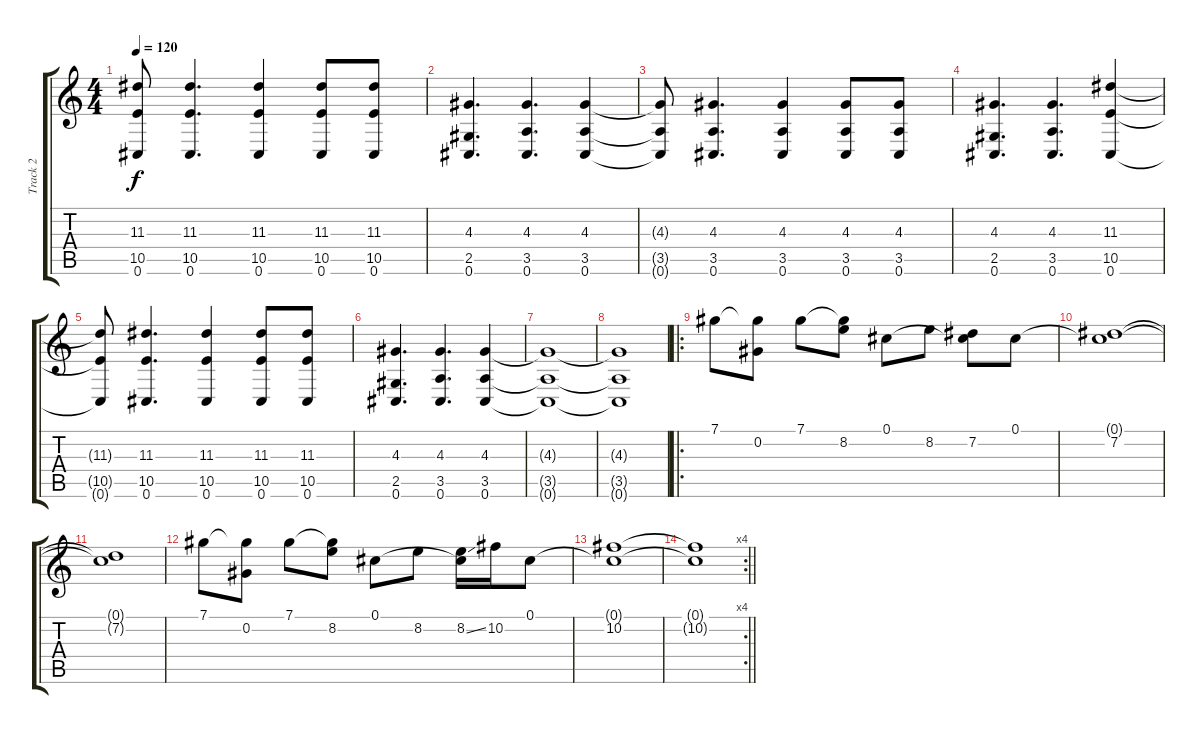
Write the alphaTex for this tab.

\track ("Track 2" "Track 2") {instrument overdrivenguitar}
\staff {score tabs}
\tuning (Db4 Ab3 E3 B2 Gb2 Db2) {hide}
\ts (4 4)
\tempo 120
\clef g2
\ks c
(11.3{t} 10.5{t} 0.6{t}).8{dy f} (11.3 10.5 0.6).4{d} (11.3 10.5 0.6).4 (11.3 10.5 0.6).8 (11.3 10.5 0.6).8 |
(4.3 2.5 0.6).4{d} (4.3 3.5 0.6).4{d} (4.3 3.5 0.6).4 |
(4.3{t} 3.5{t} 0.6{t}).8 (4.3 3.5 0.6).4{d} (4.3 3.5 0.6).4 (4.3 3.5 0.6).8 (4.3 3.5 0.6).8 |
(4.3 2.5 0.6).4{d} (4.3 3.5 0.6).4{d} (11.3 10.5 0.6).4 |
(11.3{t} 10.5{t} 0.6{t}).8 (11.3 10.5 0.6).4{d} (11.3 10.5 0.6).4 (11.3 10.5 0.6).8 (11.3 10.5 0.6).8 |
(4.3 2.5 0.6).4{d} (4.3 3.5 0.6).4{d} (4.3 3.5 0.6).4 |
(4.3{t} 3.5{t} 0.6{t}).1 |
(4.3{t} 3.5{t} 0.6{t}).1 |
\ro
7.1.8 (7.1{t} 0.2).8 7.1.8 (7.1{t} 8.2).8 0.1.8 8.2.8 (0.1{t} 7.2).8 0.1.8 |
(0.1{t} 7.2).1 |
(0.1{t} 7.2{t}).1 |
7.1.8 (7.1{t} 0.2).8 7.1.8 (7.1{t} 8.2).8 0.1.8 8.2.8 (0.1{t} 8.2{ss}).16 10.2.16 0.1.8 |
(0.1{t} 10.2).1 |
\rc 4
\barLineRight lightlight
(0.1{t} 10.2{t}).1
